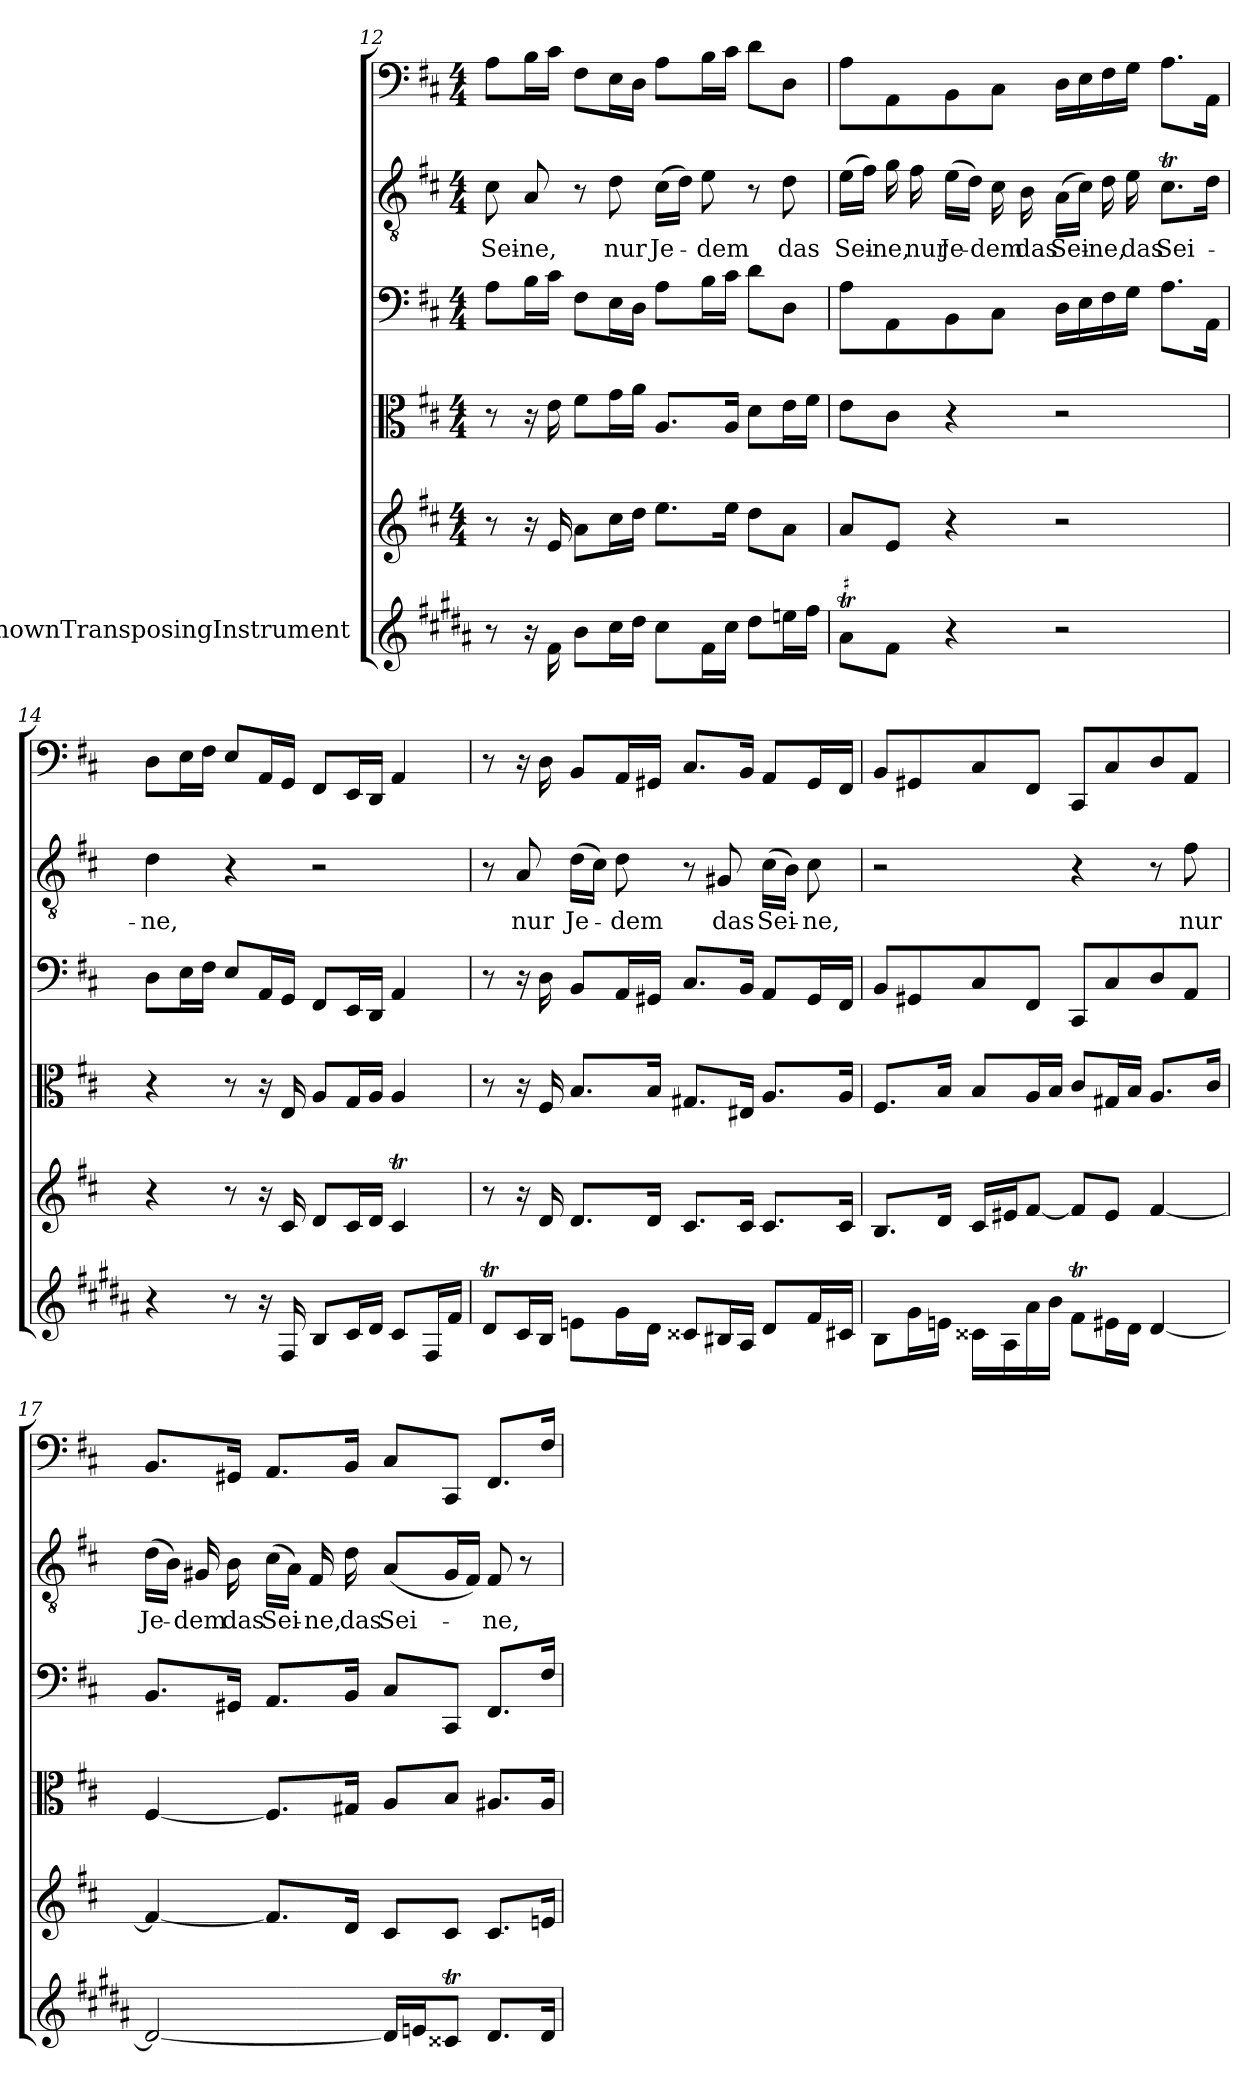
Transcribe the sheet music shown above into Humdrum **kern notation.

**kern	**kern	**kern	**kern	**kern	**text	**kern
*part6	*part5	*part4	*part3	*part2	*part2	*part1
*staff6	*staff5	*staff4	*staff3	*staff2	*staff2	*staff1
*I"UnknownTransposingInstrument	*	*	*	*	*	*
*clefG2	*clefG2	*clefC3	*clefF4	*clefGv2	*	*clefF4
*ITrd-2c-3	*	*	*	*	*	*
*k[f#c#]	*k[f#c#]	*k[f#c#]	*k[f#c#]	*k[f#c#]	*	*k[f#c#]
*	*M4/4	*M4/4	*M4/4	*M4/4	*	*M4/4
=12	=12	=12	=12	=12	=12	=12
8r	8r	8r	8A\L	8c#\	Sei-	8A\L
16r	16r	16r	16B\L	8A/	-ne,	16B\L
16a\	16e/	16e\	16c#\JJ	.	.	16c#\JJ
8dd\L	8a\L	8f#\L	8F#\L	8r	.	8F#\L
16ee\L	16cc#\L	16g\L	16E\L	8d\	nur	16E\L
16ff#\JJ	16dd\JJ	16a\JJ	16D\JJ	.	.	16D\JJ
8ee\L	8.ee\L	8.A/L	8A\L	(16c#\LL	Je-	8A\L
.	.	.	.	16d\JJ)	.	.
16a\L	.	.	16B\L	8e\	-dem	16B\L
16ee\JJ	16ee\Jk	16A/Jk	16c#\JJ	.	.	16c#\JJ
8ff#\L	8dd\L	8d\L	8d\L	8r	.	8d\L
16ggn\L	8a\J	16e\L	8D\J	8d\	das	8D\J
16aa\JJ	.	16f#\JJ	.	.	.	.
=13	=13	=13	=13	=13	=13	=13
!LO:TR:acc=#	!	!	!	!	!	!
8cc#T\L	8a/L	8e\L	8A\L	(16e\LL	Sei-	8A\L
.	.	.	.	16f#\JJ)	.	.
8a\J	8e/J	8c#\J	8AA\	16g\	-ne,	8AA\
.	.	.	.	16f#\	nur	.
4r	4r	4r	8BB\	(16e\LL	Je-	8BB\
.	.	.	.	16d\JJ)	.	.
.	.	.	8C#\J	16c#\	-dem	8C#\J
.	.	.	.	16B\	das	.
2r	2r	2r	16D\LL	(16A\LL	Sei-	16D\LL
.	.	.	16E\	16c#\JJ)	.	16E\
.	.	.	16F#\	16d\	-ne,	16F#\
.	.	.	16G\JJ	16e\	das	16G\JJ
.	.	.	8.A\L	8.c#t\L	Sei-	8.A\L
.	.	.	16AA\Jk	16d\Jk	.	16AA\Jk
=14	=14	=14	=14	=14	=14	=14
4r	4r	4r	8D\L	4d\	-ne,	8D\L
.	.	.	16E\L	.	.	16E\L
.	.	.	16F#\JJ	.	.	16F#\JJ
8r	8r	8r	8E/L	4r	.	8E/L
16r	16r	16r	16AA/L	.	.	16AA/L
16A/	16c#/	16E/	16GG/JJ	.	.	16GG/JJ
8d/L	8d/L	8A/L	8FF#/L	2r	.	8FF#/L
16e/L	16c#/L	16G/L	16EE/L	.	.	16EE/L
16f#/JJ	16d/JJ	16A/JJ	16DD/JJ	.	.	16DD/JJ
8e/L	4c#t/	4A/	4AA/	.	.	4AA/
16A/L	.	.	.	.	.	.
16a/JJ	.	.	.	.	.	.
=15	=15	=15	=15	=15	=15	=15
8f#t/L	8r	8r	8r	8r	.	8r
16e/L	16r	16r	16r	8A/	nur	16r
16d/JJ	16d/	16F#/	16D\	.	.	16D\
8gn\L	8.d/L	8.B/L	8BB/L	(16d\LL	Je-	8BB/L
.	.	.	.	16c#\JJ)	.	.
16b\L	.	.	16AA/L	8d\	-dem	16AA/L
16f#\JJ	16d/Jk	16B/Jk	16GG#X/JJ	.	.	16GG#X/JJ
8e#X/L	8.c#/L	8.G#X/L	8.C#/L	8r	.	8.C#/L
16d#X/L	.	.	.	8G#X/	das	.
16c#/JJ	16c#/Jk	16E#X/Jk	16BB/Jk	.	.	16BB/Jk
8f#/L	8.c#/L	8.A/L	8AA/L	(16c#\LL	Sei-	8AA/L
.	.	.	.	16B\JJ)	.	.
16a/L	.	.	16GG#/L	8c#\	-ne,	16GG#/L
16en/JJ	16c#/Jk	16A/Jk	16FF#/JJ	.	.	16FF#/JJ
=16	=16	=16	=16	=16	=16	=16
8d\L	8.B/L	8.F#/L	8BB/L	2r	.	8BB/L
16b\L	.	.	8GG#X/	.	.	8GG#X/
16gn\JJ	16d/Jk	16B/Jk	.	.	.	.
16e#X\LL	16c#/LL	8B/L	8C#/	.	.	8C#/
16c#\	16e#X/J	.	.	.	.	.
16cc#\	[8f#/J	16A/L	8FF#/J	.	.	8FF#/J
16dd\JJ	.	16B/JJ	.	.	.	.
8aT\L	8f#/L]	8c#/L	8CC#/L	4r	.	8CC#/L
16g#X\L	8e#/J	16G#X/L	8C#/	.	.	8C#/
16f#\JJ	.	16B/JJ	.	.	.	.
[4f#/	[4f#/	8.A/L	8D/	8r	.	8D/
.	.	.	8AA/J	8f#\	nur	8AA/J
.	.	16c#/Jk	.	.	.	.
=17	=17	=17	=17	=17	=17	=17
2f#/_	4f#/_	[4F#/	8.BB/L	(16d\LL	Je-	8.BB/L
.	.	.	.	16B\JJ)	.	.
.	.	.	.	16G#X/	-dem	.
.	.	.	16GG#X/Jk	16B\	das	16GG#X/Jk
.	8.f#/L]	8.F#/L]	8.AA/L	(16c#\LL	Sei-	8.AA/L
.	.	.	.	16A\JJ)	.	.
.	.	.	.	16F#/	-ne,	.
.	16d/Jk	16G#X/Jk	16BB/Jk	16d\	das	16BB/Jk
16f#/LL]	8c#/L	8A/L	8C#/L	(8A/L	Sei-	8C#/L
16gn/J	.	.	.	.	.	.
8e#Xt/J	8c#/J	8B/J	8CC#/J	16G#/L	.	8CC#/J
.	.	.	.	16F#/JJ)	.	.
8.f#/L	8.c#/L	8.A#X/L	8.FF#/L	8F#/	-ne,	8.FF#/L
.	.	.	.	8r	.	.
16f#/Jk	16en/Jk	16A#/Jk	16F#/Jk	.	.	16F#/Jk
=	=	=	=	=	=	=
*-	*-	*-	*-	*-	*-	*-
